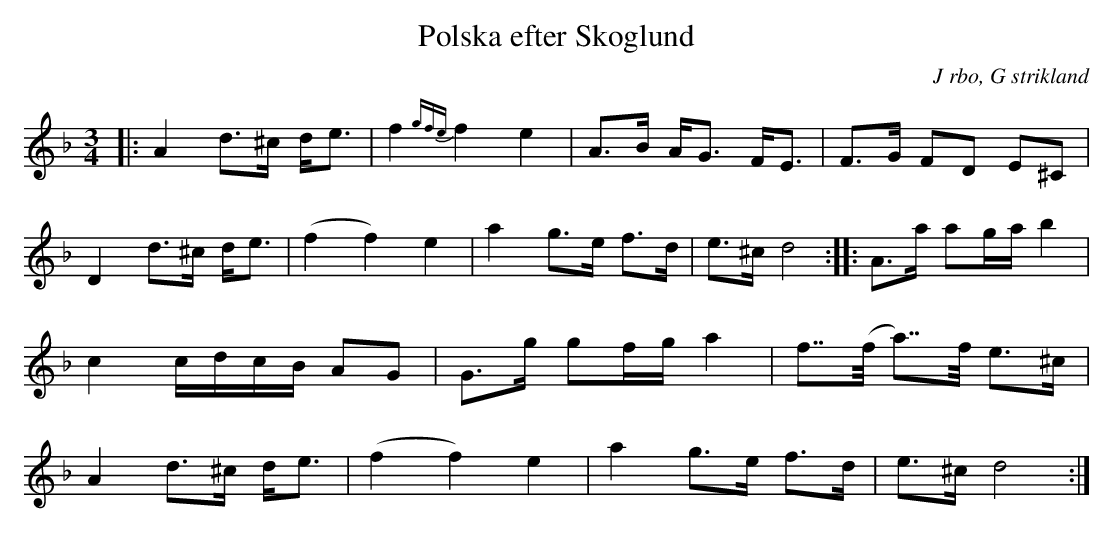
X:1
T: Polska efter Skoglund
O: J rbo, G strikland
M: 3/4
L: 1/16
K: Dm
|:A4 d2>^c2 d2<e2 |f4 {gfe}f4 e4| A2>B2 A2<G2 F2<E2|F2>G2 F2D2 E2^C2|D4 d2>^c2 d2<e2 |(f4f4) e4|a4 g2>e2 f2>d2|e2>^c2 d8:||:A2>a2 a2ga b4|c4 cdcB A2G2|G2>g2 g2fg  a4|f2>>(f2 a2)>>f2 e2>^c2|A4 d2>^c2 d2<e2 |(f4f4) e4|a4 g2>e2 f2>d2|e2>^c2 d8:|
